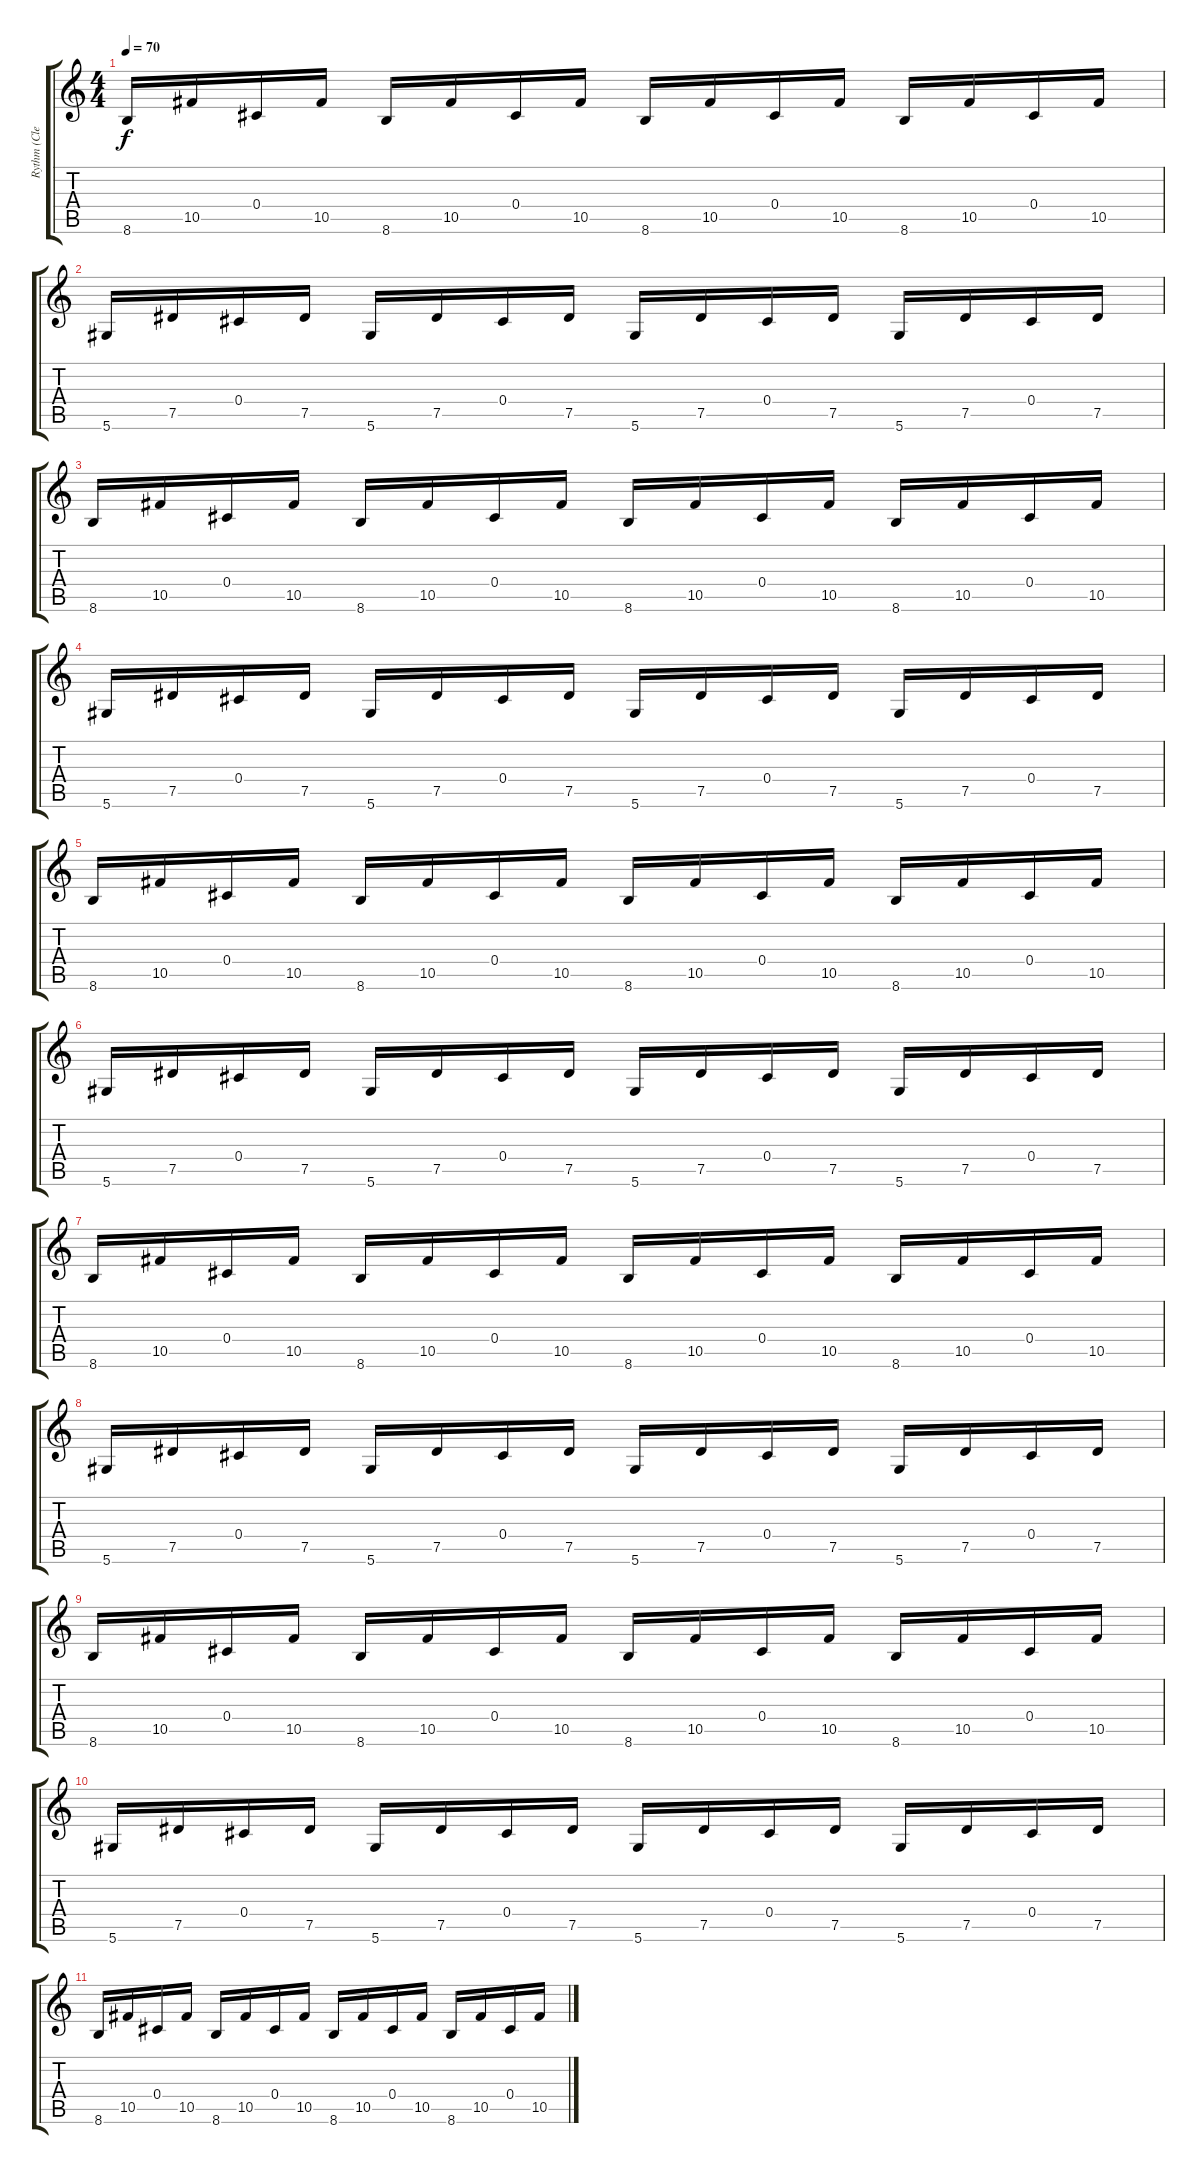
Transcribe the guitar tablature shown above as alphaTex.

\track ("Rythm (Clean)" "Rythm (Cle") {instrument electricguitarjazz}
\staff {score tabs}
\tuning (Eb4 Bb3 Gb3 Db3 Ab2 Eb2) {hide}
\ts (4 4)
\tempo 70
\clef g2
\ks c
8.6.16{dy f} 10.5.16 0.4.16 10.5.16 8.6.16 10.5.16 0.4.16 10.5.16 8.6.16 10.5.16 0.4.16 10.5.16 8.6.16 10.5.16 0.4.16 10.5.16 |
5.6.16 7.5.16 0.4.16 7.5.16 5.6.16 7.5.16 0.4.16 7.5.16 5.6.16 7.5.16 0.4.16 7.5.16 5.6.16 7.5.16 0.4.16 7.5.16 |
8.6.16 10.5.16 0.4.16 10.5.16 8.6.16 10.5.16 0.4.16 10.5.16 8.6.16 10.5.16 0.4.16 10.5.16 8.6.16 10.5.16 0.4.16 10.5.16 |
5.6.16 7.5.16 0.4.16 7.5.16 5.6.16 7.5.16 0.4.16 7.5.16 5.6.16 7.5.16 0.4.16 7.5.16 5.6.16 7.5.16 0.4.16 7.5.16 |
8.6.16 10.5.16 0.4.16 10.5.16 8.6.16 10.5.16 0.4.16 10.5.16 8.6.16 10.5.16 0.4.16 10.5.16 8.6.16 10.5.16 0.4.16 10.5.16 |
5.6.16 7.5.16 0.4.16 7.5.16 5.6.16 7.5.16 0.4.16 7.5.16 5.6.16 7.5.16 0.4.16 7.5.16 5.6.16 7.5.16 0.4.16 7.5.16 |
8.6.16 10.5.16 0.4.16 10.5.16 8.6.16 10.5.16 0.4.16 10.5.16 8.6.16 10.5.16 0.4.16 10.5.16 8.6.16 10.5.16 0.4.16 10.5.16 |
5.6.16 7.5.16 0.4.16 7.5.16 5.6.16 7.5.16 0.4.16 7.5.16 5.6.16 7.5.16 0.4.16 7.5.16 5.6.16 7.5.16 0.4.16 7.5.16 |
8.6.16 10.5.16 0.4.16 10.5.16 8.6.16 10.5.16 0.4.16 10.5.16 8.6.16 10.5.16 0.4.16 10.5.16 8.6.16 10.5.16 0.4.16 10.5.16 |
5.6.16 7.5.16 0.4.16 7.5.16 5.6.16 7.5.16 0.4.16 7.5.16 5.6.16 7.5.16 0.4.16 7.5.16 5.6.16 7.5.16 0.4.16 7.5.16 |
8.6.16 10.5.16 0.4.16 10.5.16 8.6.16 10.5.16 0.4.16 10.5.16 8.6.16 10.5.16 0.4.16 10.5.16 8.6.16 10.5.16 0.4.16 10.5.16
